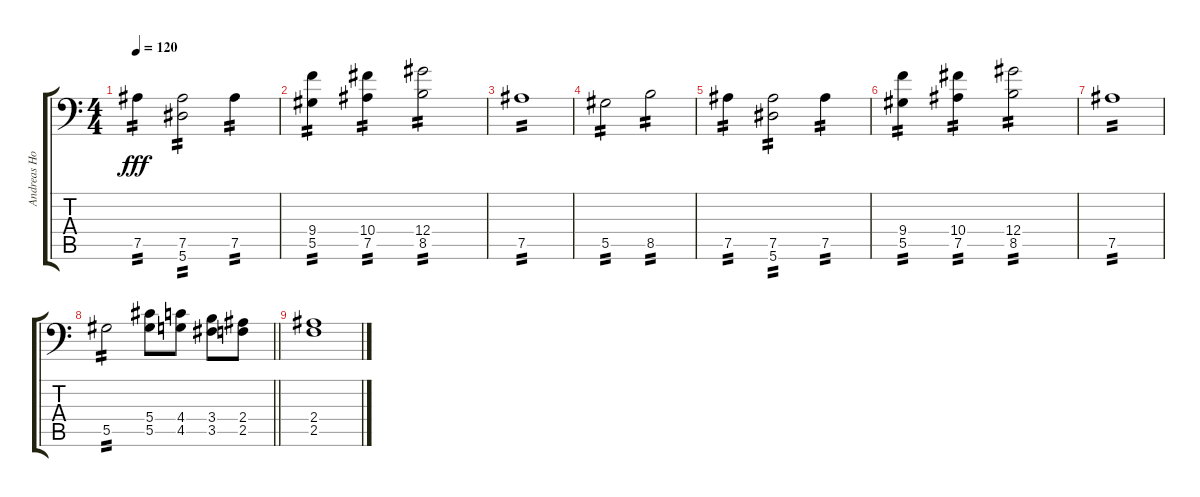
\track ("Andreas Holma" "Andreas Ho") {instrument distortionguitar}
\staff {score tabs}
\tuning (Bb3 F3 Db3 Ab2 Eb2 Bb1) {hide}
\ts (4 4)
\tempo 120
\clef f4
\ks c
7.5.4{tp 2 dy fff} (7.5 5.6).2{tp 2} 7.5.4{tp 2} |
(9.4 5.5).4{tp 2} (10.4 7.5).4{tp 2} (12.4 8.5).2{tp 2} |
7.5.1{tp 2} |
5.5.2{tp 2} 8.5.2{tp 2} |
7.5.4{tp 2} (7.5 5.6).2{tp 2} 7.5.4{tp 2} |
(9.4 5.5).4{tp 2} (10.4 7.5).4{tp 2} (12.4 8.5).2{tp 2} |
7.5.1{tp 2} |
\barLineRight lightlight
5.5.2{tp 2} (5.4 5.5).8 (4.4 4.5).8 (3.4 3.5).8 (2.4 2.5).8 |
(2.4 2.5).1
